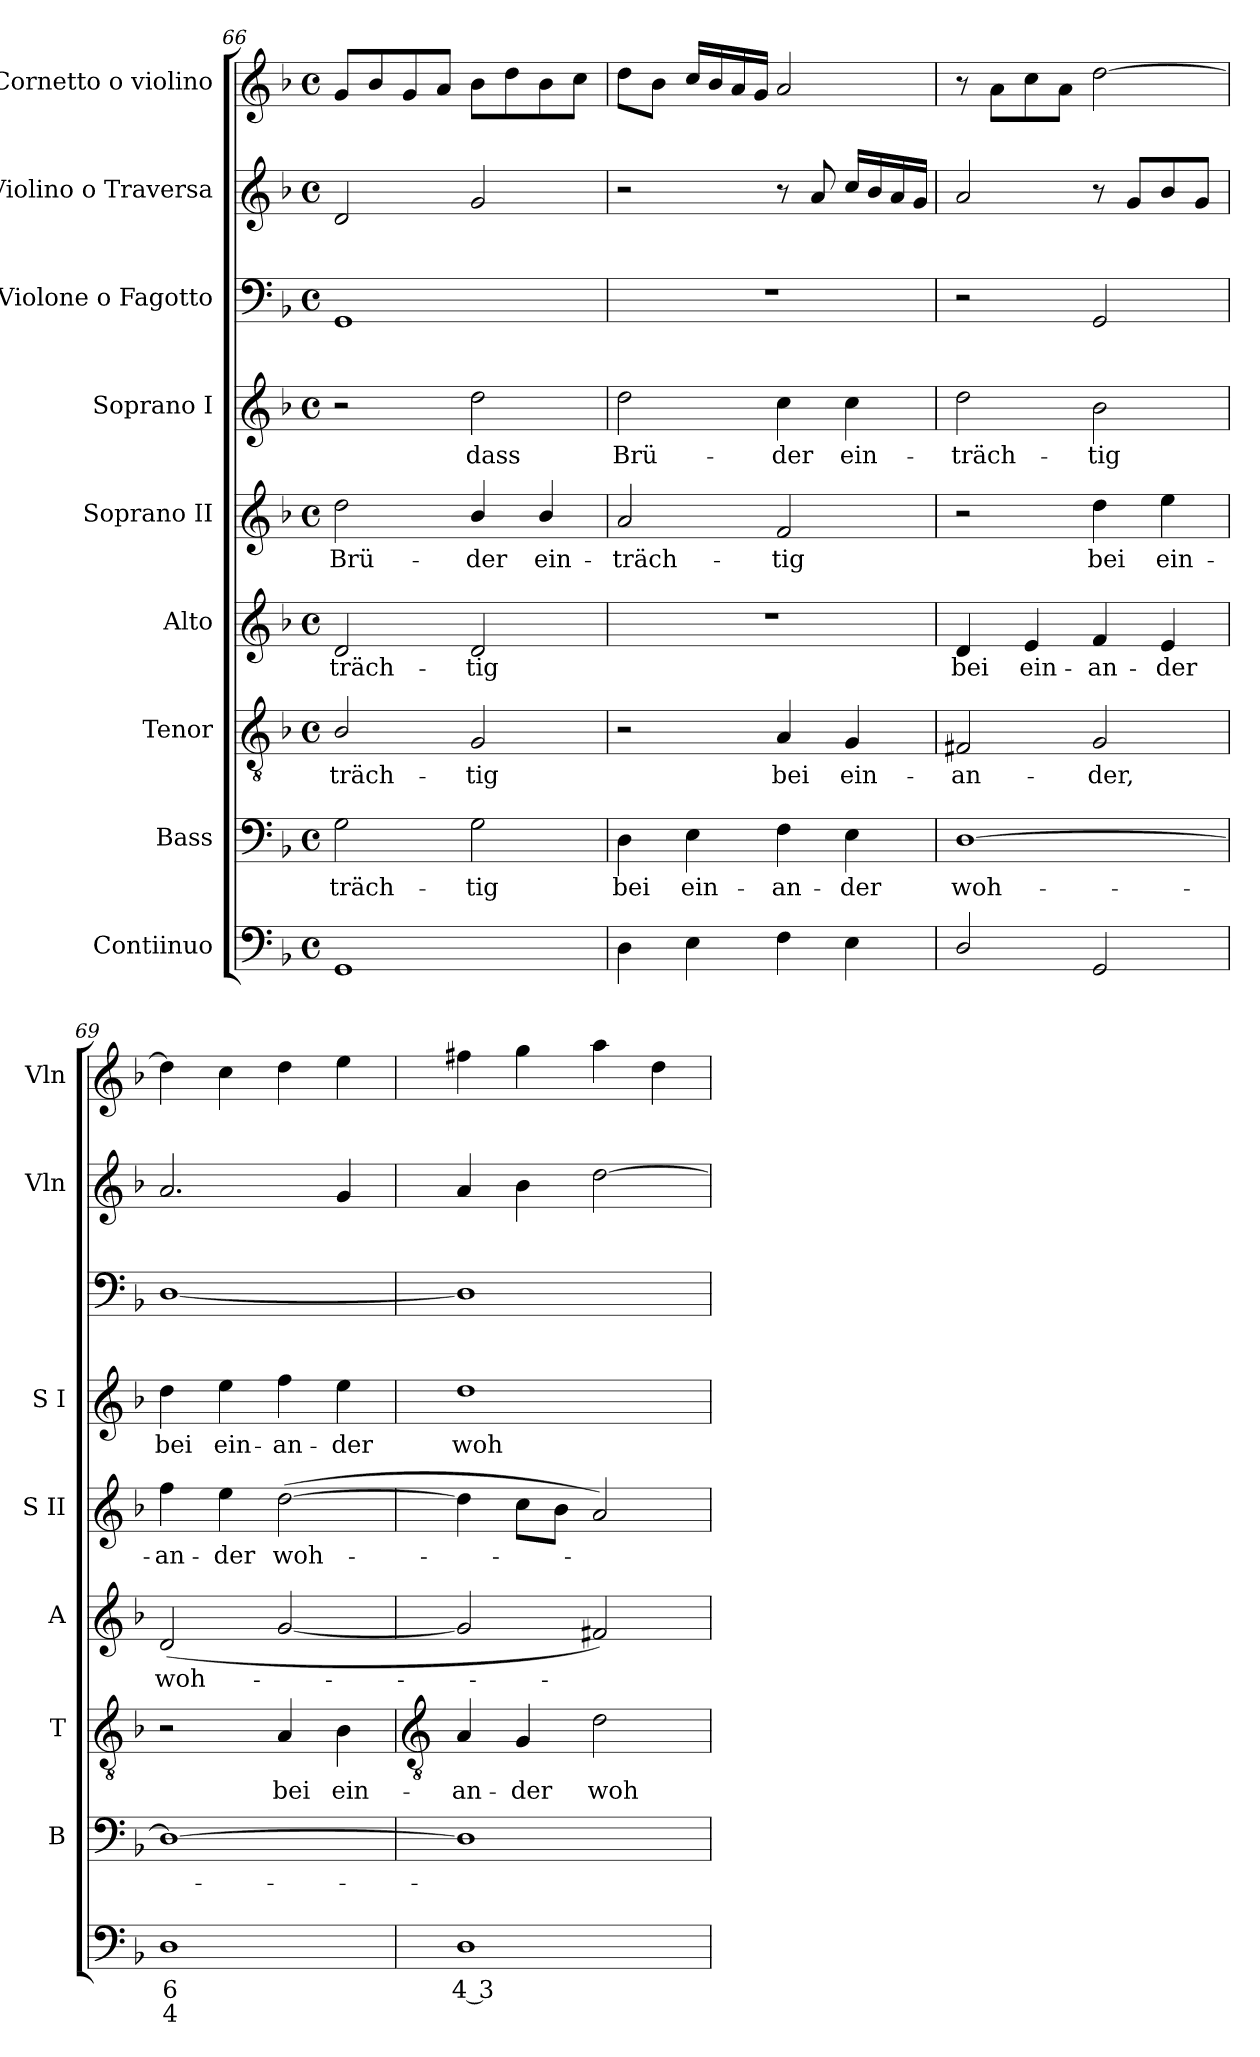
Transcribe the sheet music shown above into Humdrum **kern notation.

**kern	**text	**text	**kern	**text	**kern	**text	**kern	**text	**kern	**text	**kern	**text	**kern	**kern	**kern
*part9	*part9	*part9	*part8	*part8	*part7	*part7	*part6	*part6	*part5	*part5	*part4	*part4	*part3	*part2	*part1
*staff9	*staff9	*staff9	*staff8	*staff8	*staff7	*staff7	*staff6	*staff6	*staff5	*staff5	*staff4	*staff4	*staff3	*staff2	*staff1
*I"Contiinuo	*	*	*I"Bass	*	*I"Tenor	*	*I"Alto	*	*I"Soprano II	*	*I"Soprano I	*	*I"Violone o Fagotto	*I"Violino o Traversa	*I"Cornetto o violino
*	*	*	*I'B	*	*I'T	*	*I'A	*	*I'S II	*	*I'S I	*	*	*I'Vln	*I'Vln
*clefF4	*	*	*clefF4	*	*clefGv2	*	*clefG2	*	*clefG2	*	*clefG2	*	*clefF4	*clefG2	*clefG2
*k[b-]	*	*	*k[b-]	*	*k[b-]	*	*k[b-]	*	*k[b-]	*	*k[b-]	*	*k[b-]	*k[b-]	*k[b-]
*F:	*	*	*F:	*	*F:	*	*F:	*	*F:	*	*F:	*	*F:	*F:	*F:
*M4/4	*	*	*M4/4	*	*M4/4	*	*M4/4	*	*M4/4	*	*M4/4	*	*M4/4	*M4/4	*M4/4
*met(c)	*	*	*met(c)	*	*met(c)	*	*met(c)	*	*met(c)	*	*met(c)	*	*met(c)	*met(c)	*met(c)
=66	=66	=66	=66	=66	=66	=66	=66	=66	=66	=66	=66	=66	=66	=66	=66
!	!	!	!	!LO:LY:b	!	!LO:LY:b	!	!LO:LY:b	!	!LO:LY:b	!	!	!	!	!
1GG	.	.	2G	-träch-	2B-/	-träch-	2d	-träch-	2dd	Brü-	2r	.	1GG	2d	8gL
.	.	.	.	.	.	.	.	.	.	.	.	.	.	.	8b-
.	.	.	.	.	.	.	.	.	.	.	.	.	.	.	8g
.	.	.	.	.	.	.	.	.	.	.	.	.	.	.	8aJ
!	!	!	!	!LO:LY:b	!	!LO:LY:b	!	!LO:LY:b	!	!LO:LY:b	!	!LO:LY:b	!	!	!
.	.	.	2G	-tig	2G	-tig	2d	-tig	4b-/	-der	2dd	dass	.	2g	8b-L
.	.	.	.	.	.	.	.	.	.	.	.	.	.	.	8dd
!	!	!	!	!	!	!	!	!	!	!LO:LY:b	!	!	!	!	!
.	.	.	.	.	.	.	.	.	4b-/	ein-	.	.	.	.	8b-
.	.	.	.	.	.	.	.	.	.	.	.	.	.	.	8ccJ
=67	=67	=67	=67	=67	=67	=67	=67	=67	=67	=67	=67	=67	=67	=67	=67
!	!	!	!	!LO:LY:b	!	!	!	!	!	!LO:LY:b	!	!LO:LY:b	!	!	!
4D	.	.	4D	bei	2r	.	1r	.	2a	-träch-	2dd	Brü-	1r	2r	8ddL
.	.	.	.	.	.	.	.	.	.	.	.	.	.	.	8b-J
!	!	!	!	!LO:LY:b	!	!	!	!	!	!	!	!	!	!	!
4E	.	.	4E	ein-	.	.	.	.	.	.	.	.	.	.	16ccLL
.	.	.	.	.	.	.	.	.	.	.	.	.	.	.	16b-
.	.	.	.	.	.	.	.	.	.	.	.	.	.	.	16a
.	.	.	.	.	.	.	.	.	.	.	.	.	.	.	16gJJ
!	!	!	!	!LO:LY:b	!	!LO:LY:b	!	!	!	!LO:LY:b	!	!LO:LY:b	!	!	!
4F	.	.	4F	-an-	4A	bei	.	.	2f	-tig	4cc	-der	.	8r	2a
.	.	.	.	.	.	.	.	.	.	.	.	.	.	8a	.
!	!	!	!	!LO:LY:b	!	!LO:LY:b	!	!	!	!	!	!LO:LY:b	!	!	!
4E	.	.	4E	-der	4G	ein-	.	.	.	.	4cc	ein-	.	16ccLL	.
.	.	.	.	.	.	.	.	.	.	.	.	.	.	16b-	.
.	.	.	.	.	.	.	.	.	.	.	.	.	.	16a	.
.	.	.	.	.	.	.	.	.	.	.	.	.	.	16gJJ	.
=68	=68	=68	=68	=68	=68	=68	=68	=68	=68	=68	=68	=68	=68	=68	=68
!	!	!	!	!LO:LY:b	!	!LO:LY:b	!	!LO:LY:b	!	!	!	!LO:LY:b	!	!	!
2D/	.	.	[1D	woh-	2F#X	-an-	4d	bei	2r	.	2dd	-träch-	2r	2a	8r
.	.	.	.	.	.	.	.	.	.	.	.	.	.	.	8aL
!	!	!	!	!	!	!	!	!LO:LY:b	!	!	!	!	!	!	!
.	.	.	.	.	.	.	4e	ein-	.	.	.	.	.	.	8cc
.	.	.	.	.	.	.	.	.	.	.	.	.	.	.	8aJ
!	!	!	!	!	!	!LO:LY:b	!	!LO:LY:b	!	!LO:LY:b	!	!LO:LY:b	!	!	!
2GG	.	.	.	.	2G	-der,	4f	-an-	4dd	bei	2b-	-tig	2GG	8r	[2dd
.	.	.	.	.	.	.	.	.	.	.	.	.	.	8gL	.
!	!	!	!	!	!	!	!	!LO:LY:b	!	!LO:LY:b	!	!	!	!	!
.	.	.	.	.	.	.	4e	-der	4ee	ein-	.	.	.	8b-	.
.	.	.	.	.	.	.	.	.	.	.	.	.	.	8gJ	.
=69	=69	=69	=69	=69	=69	=69	=69	=69	=69	=69	=69	=69	=69	=69	=69
!	!LO:LY:b	!LO:LY:b	!	!	!	!	!	!LO:LY:b	!	!LO:LY:b	!	!LO:LY:b	!	!	!
1D	6	4	1D_	.	2r	.	(<2d	woh-	4ff	-an-	4dd	bei	[1D/	2.a	4dd]
!	!	!	!	!	!	!	!	!	!	!LO:LY:b	!	!LO:LY:b	!	!	!
.	.	.	.	.	.	.	.	.	4ee	-der	4ee	ein-	.	.	4cc
!	!	!	!	!	!	!LO:LY:b	!	!	!	!LO:LY:b	!	!LO:LY:b	!	!	!
.	.	.	.	.	4A	bei	[2g	.	(>[2dd	woh-	4ff	-an-	.	.	4dd
!	!	!	!	!	!	!LO:LY:b	!	!	!	!	!	!LO:LY:b	!	!	!
.	.	.	.	.	4B-	ein-	.	.	.	.	4ee	-der	.	4g	4ee
!!LO:LB:g=z
=70	=70	=70	=70	=70	=70	=70	=70	=70	=70	=70	=70	=70	=70	=70	=70
*	*	*	*	*	*clefGv2	*	*	*	*	*	*	*	*	*	*
!	!LO:LY:b	!	!	!	!	!LO:LY:b	!	!	!	!	!	!LO:LY:b	!	!	!
1D	4 3	.	1D]	.	4A	-an-	2g]	.	4dd]	.	1dd	woh-	1D/]	4a	4ff#X
!	!	!	!	!	!	!LO:LY:b	!	!	!	!	!	!	!	!	!
.	.	.	.	.	4G	-der	.	.	8ccL	.	.	.	.	4b-	4gg
.	.	.	.	.	.	.	.	.	8b-J	.	.	.	.	.	.
!	!	!	!	!	!	!LO:LY:b	!	!	!	!	!	!	!	!	!
.	.	.	.	.	2d	woh-	2f#X)	.	2a)	.	.	.	.	[2dd	4aa
.	.	.	.	.	.	.	.	.	.	.	.	.	.	.	4dd
=	=	=	=	=	=	=	=	=	=	=	=	=	=	=	=
*-	*-	*-	*-	*-	*-	*-	*-	*-	*-	*-	*-	*-	*-	*-	*-
